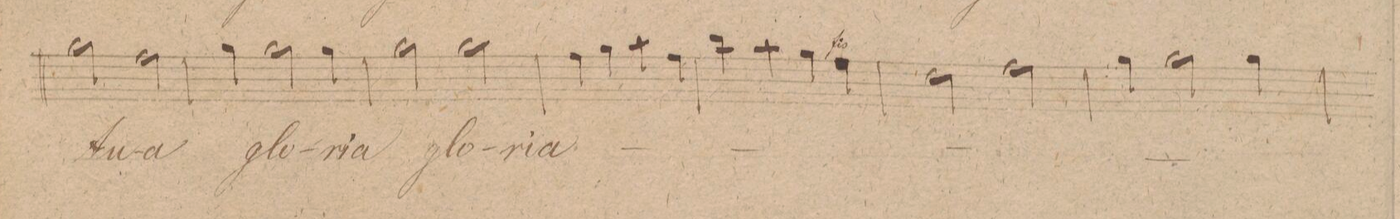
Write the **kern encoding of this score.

**kern	**text	**dynam
*I"Alto.	*	*
*clefC3	*	*
*k[f#c#g#]	*	*
*met(c)	*	*
*M4/4	*	*
2a\	tu-	.
2g#\	-a	.
=33	=33	=33
4a\	glo-	.
2a\	-ri-	.
4a\	-a	.
=34	=34	=34
2a\	glo-	.
2a\	-ri-	.
=35	=35	=35
4g#\	-a	.
4a\	.	.
4b\	.	.
4g#\	.	.
=36	=36	=36
4cc#\	.	.
4b\	.	.
4a\	.	.
4f#\	.	.
=37	=37	=37
2e\	.	.
2g#\	.	.
=38	=38	=38
4a\	.	.
2a\	.	.
4a\	.	.
=39	=39	=39
*-	*-	*-
